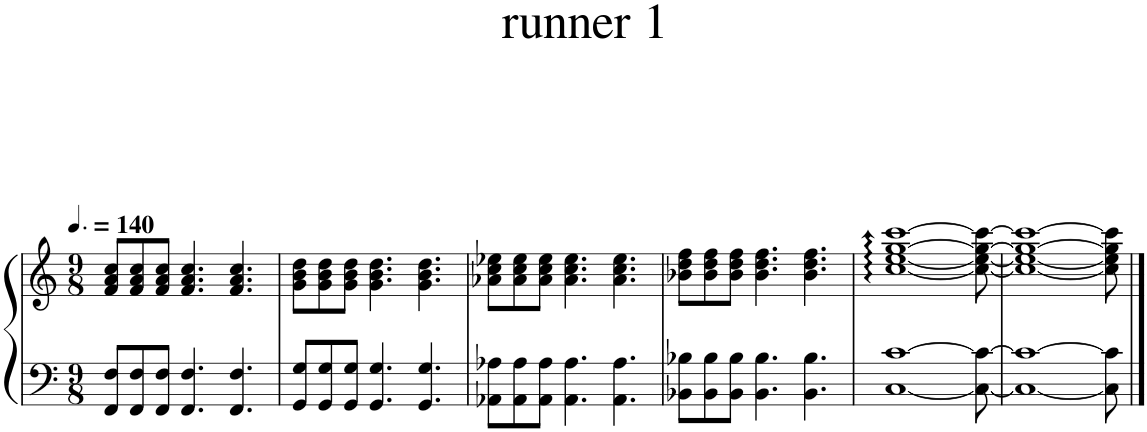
**kern	**kern
*part1	*part1
*staff2	*staff1
*I"Sci-fi Synthesiser	*
*I'Synth.	*
*clefF4	*clefG2
*k[]	*k[]
*M9/8	*M9/8
*MM210	*MM210
=1	=1
8FF/ 8F/L	8f/ 8a/ 8cc/L
8FF/ 8F/	8f/ 8a/ 8cc/
8FF/ 8F/J	8f/ 8a/ 8cc/J
4.FF/ 4.F/	4.f/ 4.a/ 4.cc/
4.FF/ 4.F/	4.f/ 4.a/ 4.cc/
=2	=2
8GG/ 8G/L	8g\ 8b\ 8dd\L
8GG/ 8G/	8g\ 8b\ 8dd\
8GG/ 8G/J	8g\ 8b\ 8dd\J
4.GG/ 4.G/	4.g\ 4.b\ 4.dd\
4.GG/ 4.G/	4.g\ 4.b\ 4.dd\
=3	=3
8AA-X\ 8A-X\L	8a-X\ 8cc\ 8ee-X\L
8AA-\ 8A-\	8a-\ 8cc\ 8ee-\
8AA-\ 8A-\J	8a-\ 8cc\ 8ee-\J
4.AA-\ 4.A-\	4.a-\ 4.cc\ 4.ee-\
4.AA-\ 4.A-\	4.a-\ 4.cc\ 4.ee-\
=4	=4
8BB-X\ 8B-X\L	8b-X\ 8dd\ 8ff\L
8BB-\ 8B-\	8b-\ 8dd\ 8ff\
8BB-\ 8B-\J	8b-\ 8dd\ 8ff\J
4.BB-\ 4.B-\	4.b-\ 4.dd\ 4.ff\
4.BB-\ 4.B-\	4.b-\ 4.dd\ 4.ff\
=5	=5
[1C [1c	[1cc: [1ee: [1gg: [1ccc:
8C\_ 8c\_	8cc\_ 8ee\_ 8gg\_ 8ccc\_
=6	=6
1C_ 1c_	1cc_ 1ee_ 1gg_ 1ccc_
8C\] 8c\]	8cc\] 8ee\] 8gg\] 8ccc\]
==	==
*-	*-
